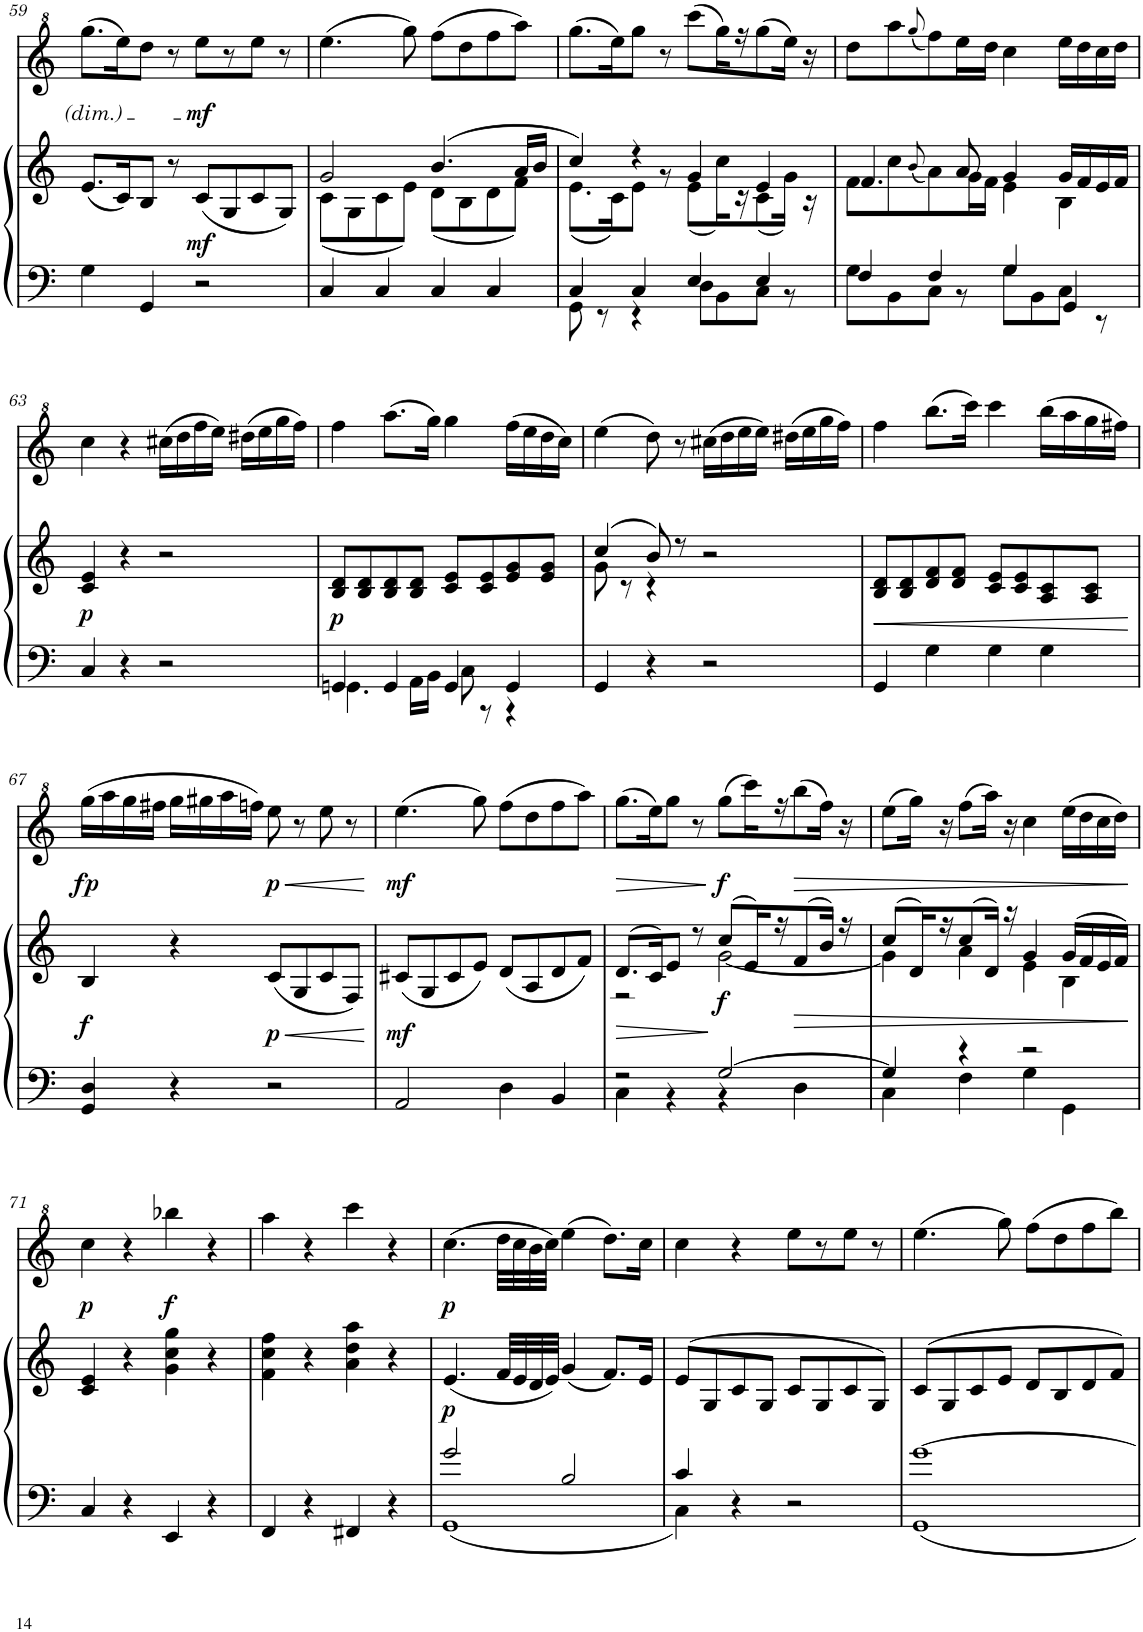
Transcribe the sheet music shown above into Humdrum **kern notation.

**kern	**kern	**dynam	**kern	**dynam
*part2	*part2	*part2	*part1	*part1
*staff3	*staff2	*staff2/3	*staff1	*staff1
*I"Piano	*	*	*I"Flauta	*
*I'Pno	*	*	*	*
!!LO:PB:g=z
*clefF4	*clefG2	*	*clefG^2	*
*k[]	*k[]	*	*k[]	*
*M2/2	*M2/2	*	*M2/2	*
*met(c|)	*met(c|)	*	*met(c|)	*
=59	=59	=59	=59	=59
4G\	(8.e/L	.	(8.ggg\L	.
.	16c/K)	.	16eee\K)	.
4GG/	8B/J	.	8ddd\J	.
.	8r	.	8r	.
!	!	!LO:DY:b	!	!LO:DY:b
2r	(8c/L	mf	8eee\L	mf
.	8G/	.	8r	.
.	8c/	.	8eee\J	.
.	8G/J)	.	8r	.
=60	=60	=60	=60	=60
*	*^	*	*	*
4C/	2g/	(8c\L	.	(4.eee\	.
.	.	8G\	.	.	.
4C/	.	8c\	.	.	.
.	.	8e\J)	.	8ggg\)	.
4C/	(4.b/	(8d\L	.	(8fff\L	.
.	.	8B\	.	8ddd\	.
4C/	.	8d\	.	8fff\	.
.	16a/LL	8f\J)	.	8aaa\J)	.
.	16b/JJ	.	.	.	.
=61	=61	=61	=61	=61	=61
*^	*	*	*	*	*
4C/	8GG\	4cc/)	(8.e\L	.	(8.ggg\L	.
.	8r	.	.	.	.	.
.	.	.	16c\K)	.	16eee\K)	.
4C/	4r	4r	8e\J	.	8ggg\J	.
.	.	.	8r	.	8r	.
4E/	8D\L	4g/	(8e\L	.	(8cccc\L	.
.	8BB\	.	16cc\L)	.	16ggg\L)	.
.	.	.	16r	.	16r	.
4E/	8C\J	4e/	(8c\	.	(8ggg\	.
.	8r	.	16g\Jk)	.	16eee\Jk)	.
.	.	.	16r	.	16r	.
=62	=62	=62	=62	=62	=62	=62
4F/	8G\L	4.f/	8f\L	.	8ddd\L	.
.	8BB\	.	8cc\	.	8aaa\	.
.	.	.	(8qb/	.	(8qggg/	.
4F/	8C\J	.	8a\)	.	8fff\)	.
.	8r	8a/	16g\L	.	16eee\L	.
.	.	.	16f\JJ	.	16ddd\JJ	.
4G/	8G\L	4g/	4e\	.	4ccc\	.
.	8BB\	.	.	.	.	.
4GG/	8C\J	16g/LL	4B\	.	16eee\LL	.
.	.	16f/	.	.	16ddd\	.
.	8r	16e/	.	.	16ccc\	.
.	.	16f/JJ	.	.	16ddd\JJ	.
*v	*v	*	*	*	*	*
*	*v	*v	*	*	*
!!LO:LB:g=z
=63	=63	=63	=63	=63
!	!	!LO:DY:b	!	!
4C/	4c/ 4e/	p	4ccc\	.
4r	4r	.	4r	.
2r	2r	.	(16ccc#X\LL	.
.	.	.	16ddd\	.
.	.	.	16fff\	.
.	.	.	16eee\JJ)	.
.	.	.	(16ddd#X\LL	.
.	.	.	16eee\	.
.	.	.	16ggg\	.
.	.	.	16fff\JJ)	.
=64	=64	=64	=64	=64
*^	*	*	*	*
!	!	!	!LO:DY:b	!	!
4GG/	4.GGn\	8B/ 8d/L	p	4fff\	.
.	.	8B/ 8d/	.	.	.
4GG/	.	8B/ 8d/	.	(8.aaa\L	.
.	16AA\LL	8B/ 8d/J	.	.	.
.	16BB\JJ	.	.	16ggg\Jk)	.
4GG/	8C\	8c/ 8e/L	.	4ggg\	.
.	8r	8c/ 8e/	.	.	.
4GG/	4r	8e/ 8g/	.	(16fff\LL	.
.	.	.	.	16eee\	.
.	.	8e/ 8g/J	.	16ddd\	.
.	.	.	.	16ccc\JJ)	.
*v	*v	*	*	*	*
=65	=65	=65	=65	=65
*	*^	*	*	*
4GG/	(4cc/	8g\	.	(4eee\	.
.	.	8r	.	.	.
4r	8b/)	4r	.	8ddd\)	.
.	8r	.	.	8r	.
2r	2r	2ryy	.	(16ccc#X\LL	.
.	.	.	.	16ddd\	.
.	.	.	.	16eee\	.
.	.	.	.	16eee\JJ)	.
.	.	.	.	(16ddd#X\LL	.
.	.	.	.	16eee\	.
.	.	.	.	16ggg\	.
.	.	.	.	16fff\JJ)	.
*	*v	*v	*	*	*
=66	=66	=66	=66	=66
!	!	!LO:HP:b	!	!
4GG/	8B/ 8d/L	<	4fff\	.
.	8B/ 8d/	.	.	.
4G\	8d/ 8f/	.	(8.bbb\L	.
.	8d/ 8f/J	.	.	.
.	.	.	16cccc\Jk)	.
4G\	8c/ 8e/L	.	4cccc\	.
.	8c/ 8e/	.	.	.
4G\	8A/ 8c/	.	(16bbb\LL	.
.	.	.	16aaa\	.
.	8A/ 8c/J	.	16ggg\	.
.	.	.	16fff#X\JJ)	.
.	.	[	.	.
!!LO:LB:g=z
=67	=67	=67	=67	=67
!	!	!LO:DY:b	!	!LO:DY:b
4GG/ 4D/	4B/	f	(16ggg\LL	fp
.	.	.	16aaa\	.
.	.	.	16ggg\	.
.	.	.	16fff#X\JJ	.
4r	4r	.	16ggg\LL	.
.	.	.	16ggg#X\	.
.	.	.	16aaa\	.
.	.	.	16fffn\JJ)	.
!	!	!LO:HP:b	!	!LO:HP:b
!	!	!LO:DY:n=1:b	!	!LO:DY:n=1:b
2r	(8c/L	< p	8eee\	< p
.	8G/	.	8r	.
.	8c/	.	8eee\	.
.	8F/J)	.	8r	.
.	.	[	.	[
=68	=68	=68	=68	=68
!	!	!LO:DY:b	!	!LO:DY:b
2AA/	(8c#X/L	mf	(4.eee\	mf
.	8G/	.	.	.
.	8c#/	.	.	.
.	8e/J)	.	8ggg\)	.
4D\	(8d/L	.	(8fff\L	.
.	8A/	.	8ddd\	.
4BB/	8d/	.	8fff\	.
.	8f/J)	.	8aaa\J)	.
=69	=69	=69	=69	=69
*^	*	*	*	*
!	!	!	!LO:HP:b	!	!LO:HP:b
*	*	*^	*	*	*
2r	4C\	(8.d/L	2r	>	(8.ggg\L	>
.	.	16c/K)	.	.	16eee\K)	.
.	4r	8e/J	.	.	8ggg\J	.
.	.	8r	.	.	8r	.
!	!	!	!	!LO:DY:n=1:b	!	!LO:DY:n=1:b
[2G/	4r	(8cc/L	[2g\	] f	(8ggg\L	] f
.	.	16e/L)	.	.	16cccc\L)	.
.	.	16r	.	.	16r	.
!	!	!	!	!LO:HP:b	!	!LO:HP:b
.	4D\	(8f/	.	>	(8bbb\	>
.	.	16b/Jk)	.	.	16fff\Jk)	.
.	.	16r	.	.	16r	.
=70	=70	=70	=70	=70	=70	=70
4G/]	4C\	(8cc/L	4g\]	.	(8eee\L	.
.	.	16d/L)	.	.	16ggg\Jk)	.
.	.	16r	.	.	16r	.
4r	4F\	(8cc/	4a\	.	(8fff\L	.
.	.	16d/Jk)	.	.	16aaa\Jk)	.
.	.	16r	.	.	16r	.
2r	4G\	4g/	4e\	.	4ccc\	.
.	4GG\	(16g/LL	4B\	.	(16eee\LL	.
.	.	16f/	.	.	16ddd\	.
.	.	16e/	.	.	16ccc\	.
.	.	16f/JJ)	.	.	16ddd\JJ)	.
*v	*v	*	*	*	*	*
*	*v	*v	*	*	*
.	.	]	.	]
!!LO:LB:g=z
=71	=71	=71	=71	=71
!	!	!	!	!LO:DY:b
4C/	4c/ 4e/	.	4ccc\	p
4r	4r	.	4r	.
!	!	!	!	!LO:DY:b
4EE/	4g\ 4cc\ 4gg\	.	4bbb-X\	f
4r	4r	.	4r	.
=72	=72	=72	=72	=72
4FF/	4f\ 4cc\ 4ff\	.	4aaa\	.
4r	4r	.	4r	.
4FF#X/	4a\ 4dd\ 4aa\	.	4cccc\	.
4r	4r	.	4r	.
=73	=73	=73	=73	=73
*^	*	*	*	*
!	!	!	!LO:DY:b	!	!LO:DY:b
2g/	1GG	(4.e/	p	(4.ccc\	p
.	.	32f/LLL	.	32ddd\LLL	.
.	.	32e/	.	32ccc\	.
.	.	32d/	.	32bb\	.
.	.	32e/JJJ)	.	32ccc\JJJ)	.
2B/	.	(4g/	.	(4eee\	.
.	.	8.f/L)	.	8.ddd\L)	.
.	.	16e/Jk	.	16ccc\Jk	.
=74	=74	=74	=74	=74	=74
4c/	4C\	(>8e/L	.	4ccc\	.
.	.	8G/	.	.	.
4r	2.ryy	8c/	.	4r	.
.	.	8G/J	.	.	.
2r	.	8c/L	.	8eee\L	.
.	.	8G/	.	8r	.
.	.	8c/	.	8eee\J	.
.	.	8G/J)	.	8r	.
=75	=75	=75	=75	=75	=75
[1g	1GG	(>8c/L	.	(4.eee\	.
.	.	8G/	.	.	.
.	.	8c/	.	.	.
.	.	8e/J	.	8ggg\)	.
.	.	8d/L	.	(8fff\L	.
.	.	8B/	.	8ddd\	.
.	.	8d/	.	8fff\	.
.	.	8f/J)	.	8bbb\J)	.
*v	*v	*	*	*	*
=	=	=	=	=
*-	*-	*-	*-	*-
